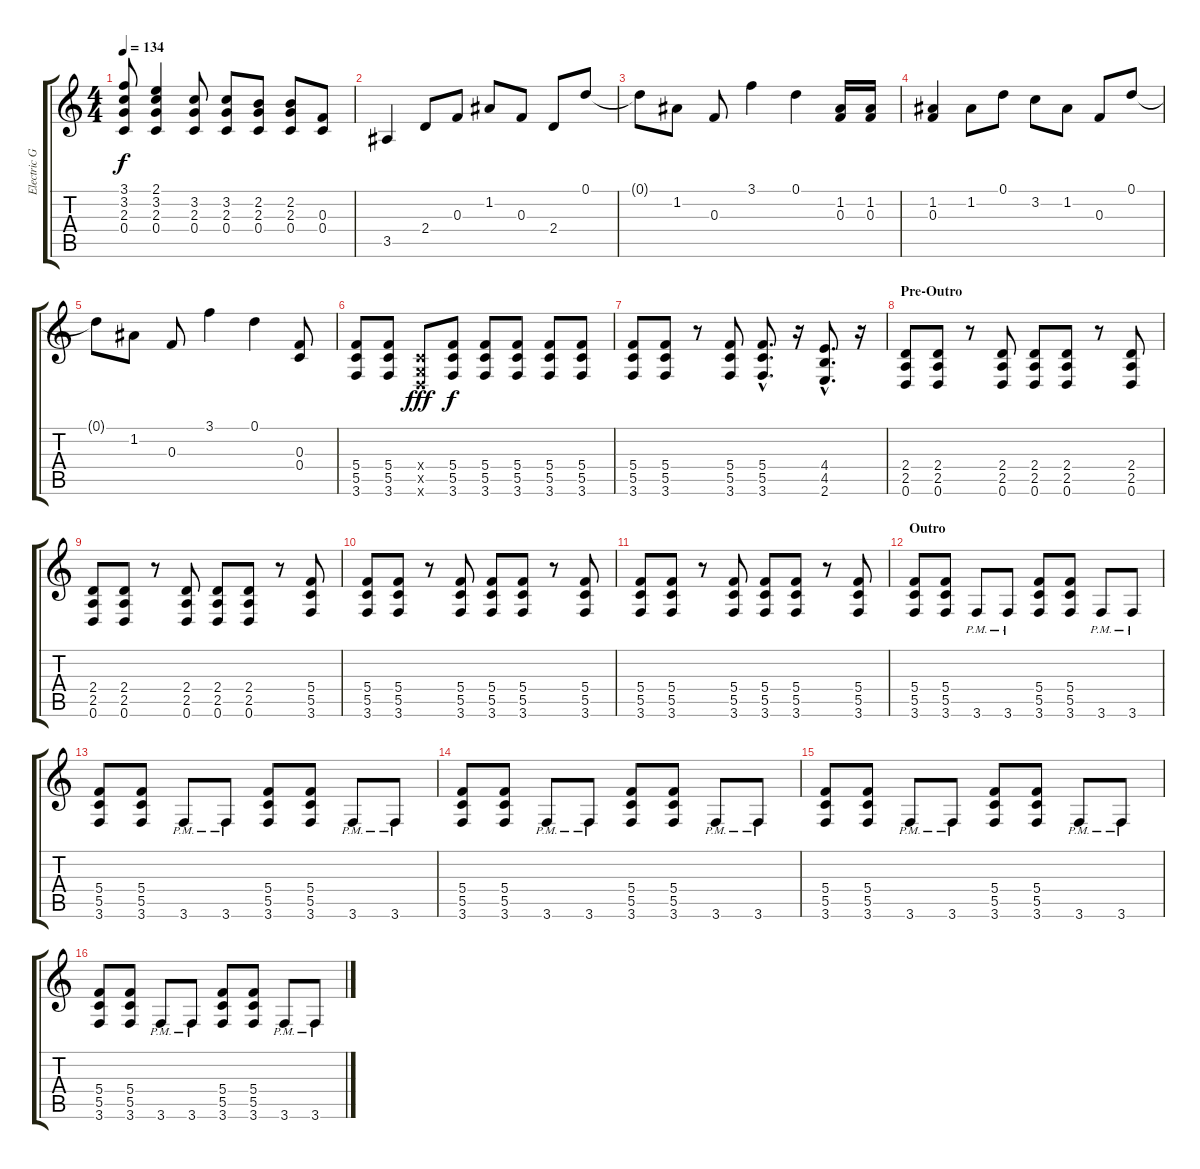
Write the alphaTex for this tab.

\track ("Electric Guitar 2 (Kirk)" "Electric G") {instrument distortionguitar}
\staff {score tabs}
\tuning (D4 A3 F3 C3 G2 D2) {hide}
\ts (4 4)
\tempo 134
\clef g2
\ks c
(3.1{t} 3.2{t} 2.3{t} 0.4{t}).8{dy f} (2.1 3.2 2.3 0.4).4 (3.2 2.3 0.4).8 (3.2 2.3 0.4).8 (2.2 2.3 0.4).8 (2.2 2.3 0.4).8 (0.3 0.4).8 |
3.5.4 2.4.8 0.3.8 1.2.8 0.3.8 2.4.8 0.1.8 |
0.1{t}.8 1.2.8 0.3.8 3.1.4 0.1.4 (1.2 0.3).16 (1.2 0.3).16 |
(1.2 0.3).4 1.2.8 0.1.8 3.2.8 1.2.8 0.3.8 0.1.8 |
0.1{t}.8 1.2.8 0.3.8 3.1.4 0.1.4 (0.3 0.4).8 |
(5.4 5.5 3.6).8 (5.4 5.5 3.6).8 (0.4{x} 0.5{x} 0.6{x}).8{dy fff} (5.4 5.5 3.6).8{dy f} (5.4 5.5 3.6).8 (5.4 5.5 3.6).8 (5.4 5.5 3.6).8 (5.4 5.5 3.6).8 |
(5.4 5.5 3.6).8 (5.4 5.5 3.6).8 r.8 (5.4 5.5 3.6).8 (5.4{hac} 5.5{hac} 3.6{hac}).8{d} r.16 (4.4{hac} 4.5{hac} 2.6{hac}).8{d} r.16 |
\section ("" "Pre-Outro")
(2.4 2.5 0.6).8 (2.4 2.5 0.6).8 r.8 (2.4 2.5 0.6).8 (2.4 2.5 0.6).8 (2.4 2.5 0.6).8 r.8 (2.4 2.5 0.6).8 |
(2.4 2.5 0.6).8 (2.4 2.5 0.6).8 r.8 (2.4 2.5 0.6).8 (2.4 2.5 0.6).8 (2.4 2.5 0.6).8 r.8 (5.4 5.5 3.6).8 |
(5.4 5.5 3.6).8 (5.4 5.5 3.6).8 r.8 (5.4 5.5 3.6).8 (5.4 5.5 3.6).8 (5.4 5.5 3.6).8 r.8 (5.4 5.5 3.6).8 |
(5.4 5.5 3.6).8 (5.4 5.5 3.6).8 r.8 (5.4 5.5 3.6).8 (5.4 5.5 3.6).8 (5.4 5.5 3.6).8 r.8 (5.4 5.5 3.6).8 |
\section ("" "Outro")
(5.4 5.5 3.6).8 (5.4 5.5 3.6).8 3.6{pm}.8 3.6{pm}.8 (5.4 5.5 3.6).8 (5.4 5.5 3.6).8 3.6{pm}.8 3.6{pm}.8 |
(5.4 5.5 3.6).8 (5.4 5.5 3.6).8 3.6{pm}.8 3.6{pm}.8 (5.4 5.5 3.6).8 (5.4 5.5 3.6).8 3.6{pm}.8 3.6{pm}.8 |
(5.4 5.5 3.6).8 (5.4 5.5 3.6).8 3.6{pm}.8 3.6{pm}.8 (5.4 5.5 3.6).8 (5.4 5.5 3.6).8 3.6{pm}.8 3.6{pm}.8 |
(5.4 5.5 3.6).8 (5.4 5.5 3.6).8 3.6{pm}.8 3.6{pm}.8 (5.4 5.5 3.6).8 (5.4 5.5 3.6).8 3.6{pm}.8 3.6{pm}.8 |
(5.4 5.5 3.6).8 (5.4 5.5 3.6).8 3.6{pm}.8 3.6{pm}.8 (5.4 5.5 3.6).8 (5.4 5.5 3.6).8 3.6{pm}.8 3.6{pm}.8
